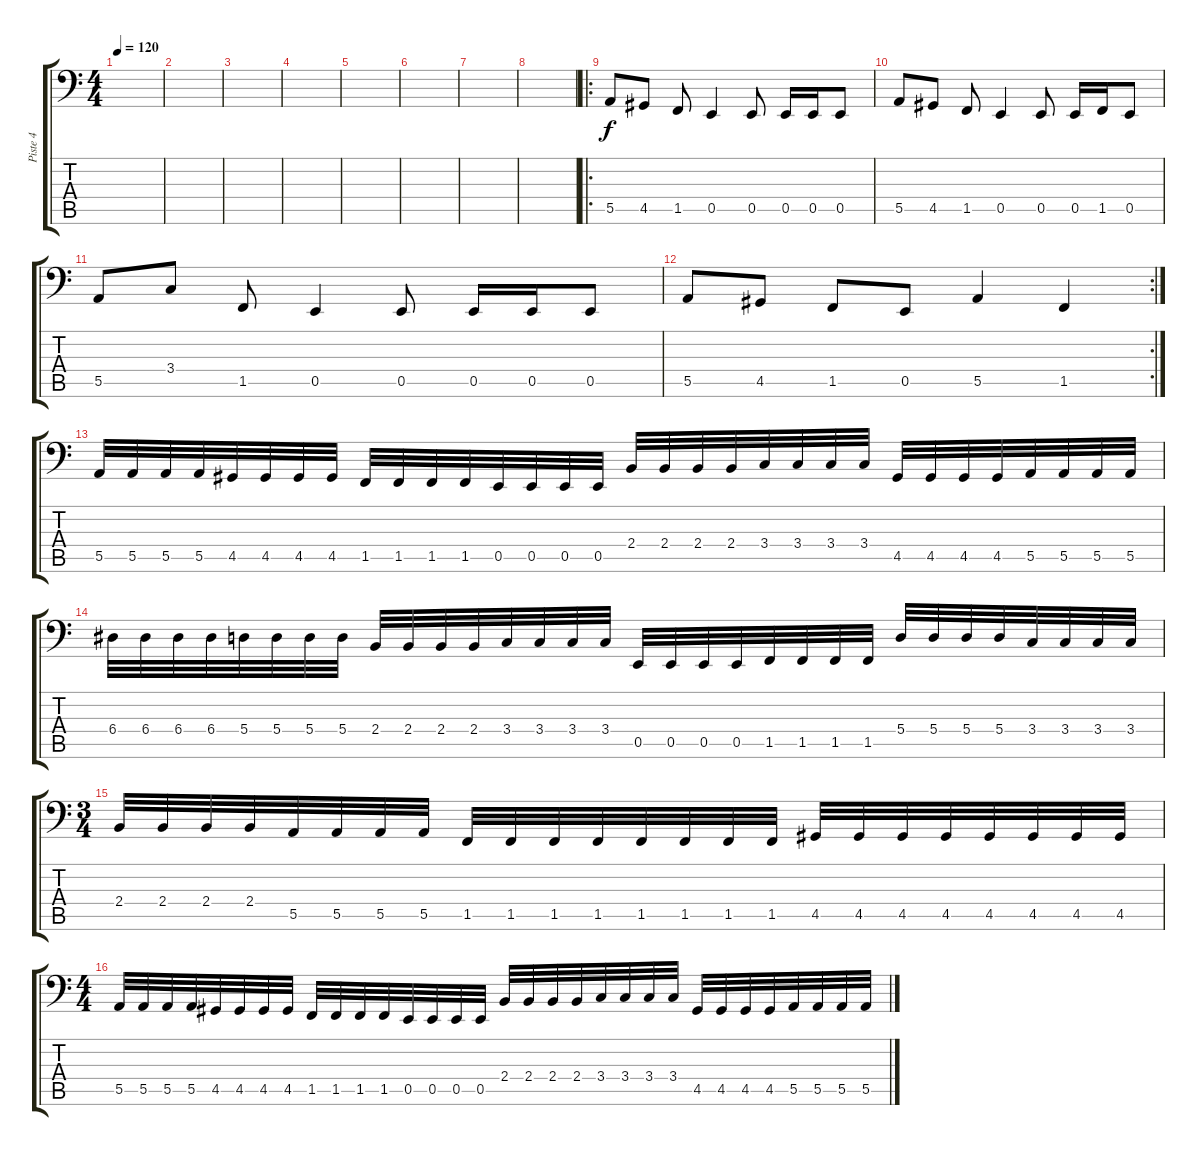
\track ("Piste 4" "Piste 4") {instrument electricbasspick}
\staff {score tabs}
\tuning (C3 G2 D2 A1 E1 B0) {hide}
\ts (4 4)
\tempo 120
\clef f4
\ks c
|
|
|
|
|
|
|
|
\ro
5.5.8 4.5.8 1.5.8 0.5.4 0.5.8 0.5.16 0.5.16 0.5.8 |
5.5.8 4.5.8 1.5.8 0.5.4 0.5.8 0.5.16 1.5.16 0.5.8 |
5.5.8 3.4.8 1.5.8 0.5.4 0.5.8 0.5.16 0.5.16 0.5.8 |
\rc 2
5.5.8 4.5.8 1.5.8 0.5.8 5.5.4 1.5.4 |
5.5.32 5.5.32 5.5.32 5.5.32 4.5.32 4.5.32 4.5.32 4.5.32 1.5.32 1.5.32 1.5.32 1.5.32 0.5.32 0.5.32 0.5.32 0.5.32 2.4.32 2.4.32 2.4.32 2.4.32 3.4.32 3.4.32 3.4.32 3.4.32 4.5.32 4.5.32 4.5.32 4.5.32 5.5.32 5.5.32 5.5.32 5.5.32 |
6.4.32 6.4.32 6.4.32 6.4.32 5.4.32 5.4.32 5.4.32 5.4.32 2.4.32 2.4.32 2.4.32 2.4.32 3.4.32 3.4.32 3.4.32 3.4.32 0.5.32 0.5.32 0.5.32 0.5.32 1.5.32 1.5.32 1.5.32 1.5.32 5.4.32 5.4.32 5.4.32 5.4.32 3.4.32 3.4.32 3.4.32 3.4.32 |
\ts (3 4)
2.4.32 2.4.32 2.4.32 2.4.32 5.5.32 5.5.32 5.5.32 5.5.32 1.5.32 1.5.32 1.5.32 1.5.32 1.5.32 1.5.32 1.5.32 1.5.32 4.5.32 4.5.32 4.5.32 4.5.32 4.5.32 4.5.32 4.5.32 4.5.32 |
\ts (4 4)
5.5.32 5.5.32 5.5.32 5.5.32 4.5.32 4.5.32 4.5.32 4.5.32 1.5.32 1.5.32 1.5.32 1.5.32 0.5.32 0.5.32 0.5.32 0.5.32 2.4.32 2.4.32 2.4.32 2.4.32 3.4.32 3.4.32 3.4.32 3.4.32 4.5.32 4.5.32 4.5.32 4.5.32 5.5.32 5.5.32 5.5.32 5.5.32
